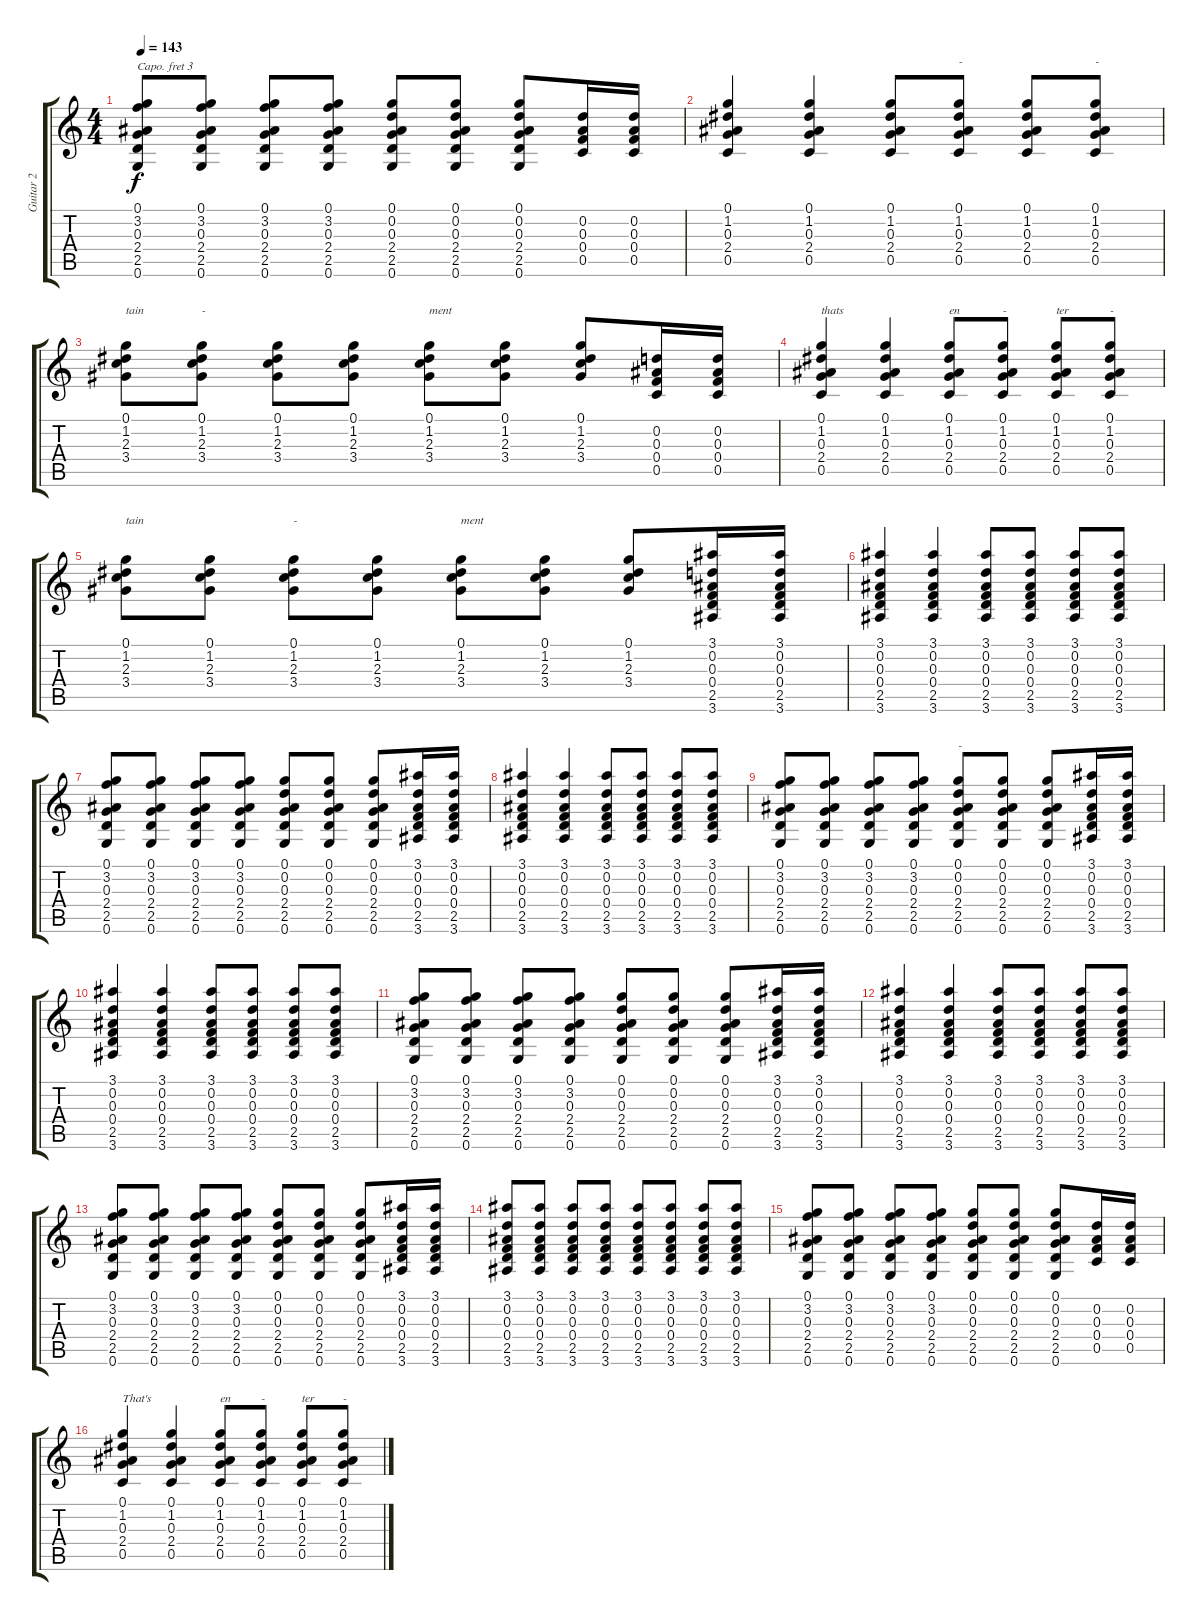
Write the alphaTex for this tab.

\track ("Guitar 2" "Guitar 2") {instrument acousticguitarsteel}
\staff {score tabs}
\capo 3
\tuning (E4 B3 G3 D3 A2 E2) {hide}
\ts (4 4)
\tempo 143
\clef g2
\ks c
(0.1 3.2 0.3 2.4 2.5 0.6).8{dy f} (0.1 3.2 0.3 2.4 2.5 0.6).8 (0.1 3.2 0.3 2.4 2.5 0.6).8 (0.1 3.2 0.3 2.4 2.5 0.6).8 (0.1 0.2 0.3 2.4 2.5 0.6).8 (0.1 0.2 0.3 2.4 2.5 0.6).8 (0.1 0.2 0.3 2.4 2.5 0.6).8 (0.2 0.3 0.4 0.5).16 (0.2 0.3 0.4 0.5).16 |
(0.1 1.2 0.3 2.4 0.5).4 (0.1 1.2 0.3 2.4 0.5).4 (0.1 1.2 0.3 2.4 0.5).8 (0.1 1.2 0.3 2.4 0.5).8{txt "-"} (0.1 1.2 0.3 2.4 0.5).8 (0.1 1.2 0.3 2.4 0.5).8{txt "-"} |
(0.1 1.2 2.3 3.4).8{txt "tain"} (0.1 1.2 2.3 3.4).8{txt "-"} (0.1 1.2 2.3 3.4).8 (0.1 1.2 2.3 3.4).8 (0.1 1.2 2.3 3.4).8{txt "ment"} (0.1 1.2 2.3 3.4).8 (0.1 1.2 2.3 3.4).8 (0.2 0.3 0.4 0.5).16 (0.2 0.3 0.4 0.5).16 |
(0.1 1.2 0.3 2.4 0.5).4{txt "thats"} (0.1 1.2 0.3 2.4 0.5).4 (0.1 1.2 0.3 2.4 0.5).8{txt "en"} (0.1 1.2 0.3 2.4 0.5).8{txt "-"} (0.1 1.2 0.3 2.4 0.5).8{txt "ter"} (0.1 1.2 0.3 2.4 0.5).8{txt "-"} |
(0.1 1.2 2.3 3.4).8{txt "tain"} (0.1 1.2 2.3 3.4).8 (0.1 1.2 2.3 3.4).8{txt "-"} (0.1 1.2 2.3 3.4).8 (0.1 1.2 2.3 3.4).8{txt "ment"} (0.1 1.2 2.3 3.4).8 (0.1 1.2 2.3 3.4).8 (3.1 0.2 0.3 0.4 2.5 3.6).16 (3.1 0.2 0.3 0.4 2.5 3.6).16 |
(3.1 0.2 0.3 0.4 2.5 3.6).4 (3.1 0.2 0.3 0.4 2.5 3.6).4 (3.1 0.2 0.3 0.4 2.5 3.6).8 (3.1 0.2 0.3 0.4 2.5 3.6).8 (3.1 0.2 0.3 0.4 2.5 3.6).8 (3.1 0.2 0.3 0.4 2.5 3.6).8 |
(0.1 3.2 0.3 2.4 2.5 0.6).8 (0.1 3.2 0.3 2.4 2.5 0.6).8 (0.1 3.2 0.3 2.4 2.5 0.6).8 (0.1 3.2 0.3 2.4 2.5 0.6).8 (0.1 0.2 0.3 2.4 2.5 0.6).8 (0.1 0.2 0.3 2.4 2.5 0.6).8 (0.1 0.2 0.3 2.4 2.5 0.6).8 (3.1 0.2 0.3 0.4 2.5 3.6).16 (3.1 0.2 0.3 0.4 2.5 3.6).16 |
(3.1 0.2 0.3 0.4 2.5 3.6).4 (3.1 0.2 0.3 0.4 2.5 3.6).4 (3.1 0.2 0.3 0.4 2.5 3.6).8 (3.1 0.2 0.3 0.4 2.5 3.6).8 (3.1 0.2 0.3 0.4 2.5 3.6).8 (3.1 0.2 0.3 0.4 2.5 3.6).8 |
(0.1 3.2 0.3 2.4 2.5 0.6).8 (0.1 3.2 0.3 2.4 2.5 0.6).8 (0.1 3.2 0.3 2.4 2.5 0.6).8 (0.1 3.2 0.3 2.4 2.5 0.6).8 (0.1 0.2 0.3 2.4 2.5 0.6).8{txt "-"} (0.1 0.2 0.3 2.4 2.5 0.6).8 (0.1 0.2 0.3 2.4 2.5 0.6).8 (3.1 0.2 0.3 0.4 2.5 3.6).16 (3.1 0.2 0.3 0.4 2.5 3.6).16 |
(3.1 0.2 0.3 0.4 2.5 3.6).4 (3.1 0.2 0.3 0.4 2.5 3.6).4 (3.1 0.2 0.3 0.4 2.5 3.6).8 (3.1 0.2 0.3 0.4 2.5 3.6).8 (3.1 0.2 0.3 0.4 2.5 3.6).8 (3.1 0.2 0.3 0.4 2.5 3.6).8 |
(0.1 3.2 0.3 2.4 2.5 0.6).8 (0.1 3.2 0.3 2.4 2.5 0.6).8 (0.1 3.2 0.3 2.4 2.5 0.6).8 (0.1 3.2 0.3 2.4 2.5 0.6).8 (0.1 0.2 0.3 2.4 2.5 0.6).8 (0.1 0.2 0.3 2.4 2.5 0.6).8 (0.1 0.2 0.3 2.4 2.5 0.6).8 (3.1 0.2 0.3 0.4 2.5 3.6).16 (3.1 0.2 0.3 0.4 2.5 3.6).16 |
(3.1 0.2 0.3 0.4 2.5 3.6).4 (3.1 0.2 0.3 0.4 2.5 3.6).4 (3.1 0.2 0.3 0.4 2.5 3.6).8 (3.1 0.2 0.3 0.4 2.5 3.6).8 (3.1 0.2 0.3 0.4 2.5 3.6).8 (3.1 0.2 0.3 0.4 2.5 3.6).8 |
(0.1 3.2 0.3 2.4 2.5 0.6).8 (0.1 3.2 0.3 2.4 2.5 0.6).8 (0.1 3.2 0.3 2.4 2.5 0.6).8 (0.1 3.2 0.3 2.4 2.5 0.6).8 (0.1 0.2 0.3 2.4 2.5 0.6).8 (0.1 0.2 0.3 2.4 2.5 0.6).8 (0.1 0.2 0.3 2.4 2.5 0.6).8 (3.1 0.2 0.3 0.4 2.5 3.6).16 (3.1 0.2 0.3 0.4 2.5 3.6).16 |
(3.1 0.2 0.3 0.4 2.5 3.6).8 (3.1 0.2 0.3 0.4 2.5 3.6).8 (3.1 0.2 0.3 0.4 2.5 3.6).8 (3.1 0.2 0.3 0.4 2.5 3.6).8 (3.1 0.2 0.3 0.4 2.5 3.6).8 (3.1 0.2 0.3 0.4 2.5 3.6).8 (3.1 0.2 0.3 0.4 2.5 3.6).8 (3.1 0.2 0.3 0.4 2.5 3.6).8 |
(0.1 3.2 0.3 2.4 2.5 0.6).8 (0.1 3.2 0.3 2.4 2.5 0.6).8 (0.1 3.2 0.3 2.4 2.5 0.6).8 (0.1 3.2 0.3 2.4 2.5 0.6).8 (0.1 0.2 0.3 2.4 2.5 0.6).8 (0.1 0.2 0.3 2.4 2.5 0.6).8 (0.1 0.2 0.3 2.4 2.5 0.6).8 (0.2 0.3 0.4 0.5).16 (0.2 0.3 0.4 0.5).16 |
(0.1 1.2 0.3 2.4 0.5).4{txt "That's"} (0.1 1.2 0.3 2.4 0.5).4 (0.1 1.2 0.3 2.4 0.5).8{txt "en"} (0.1 1.2 0.3 2.4 0.5).8{txt "-"} (0.1 1.2 0.3 2.4 0.5).8{txt "ter"} (0.1 1.2 0.3 2.4 0.5).8{txt "-"}
